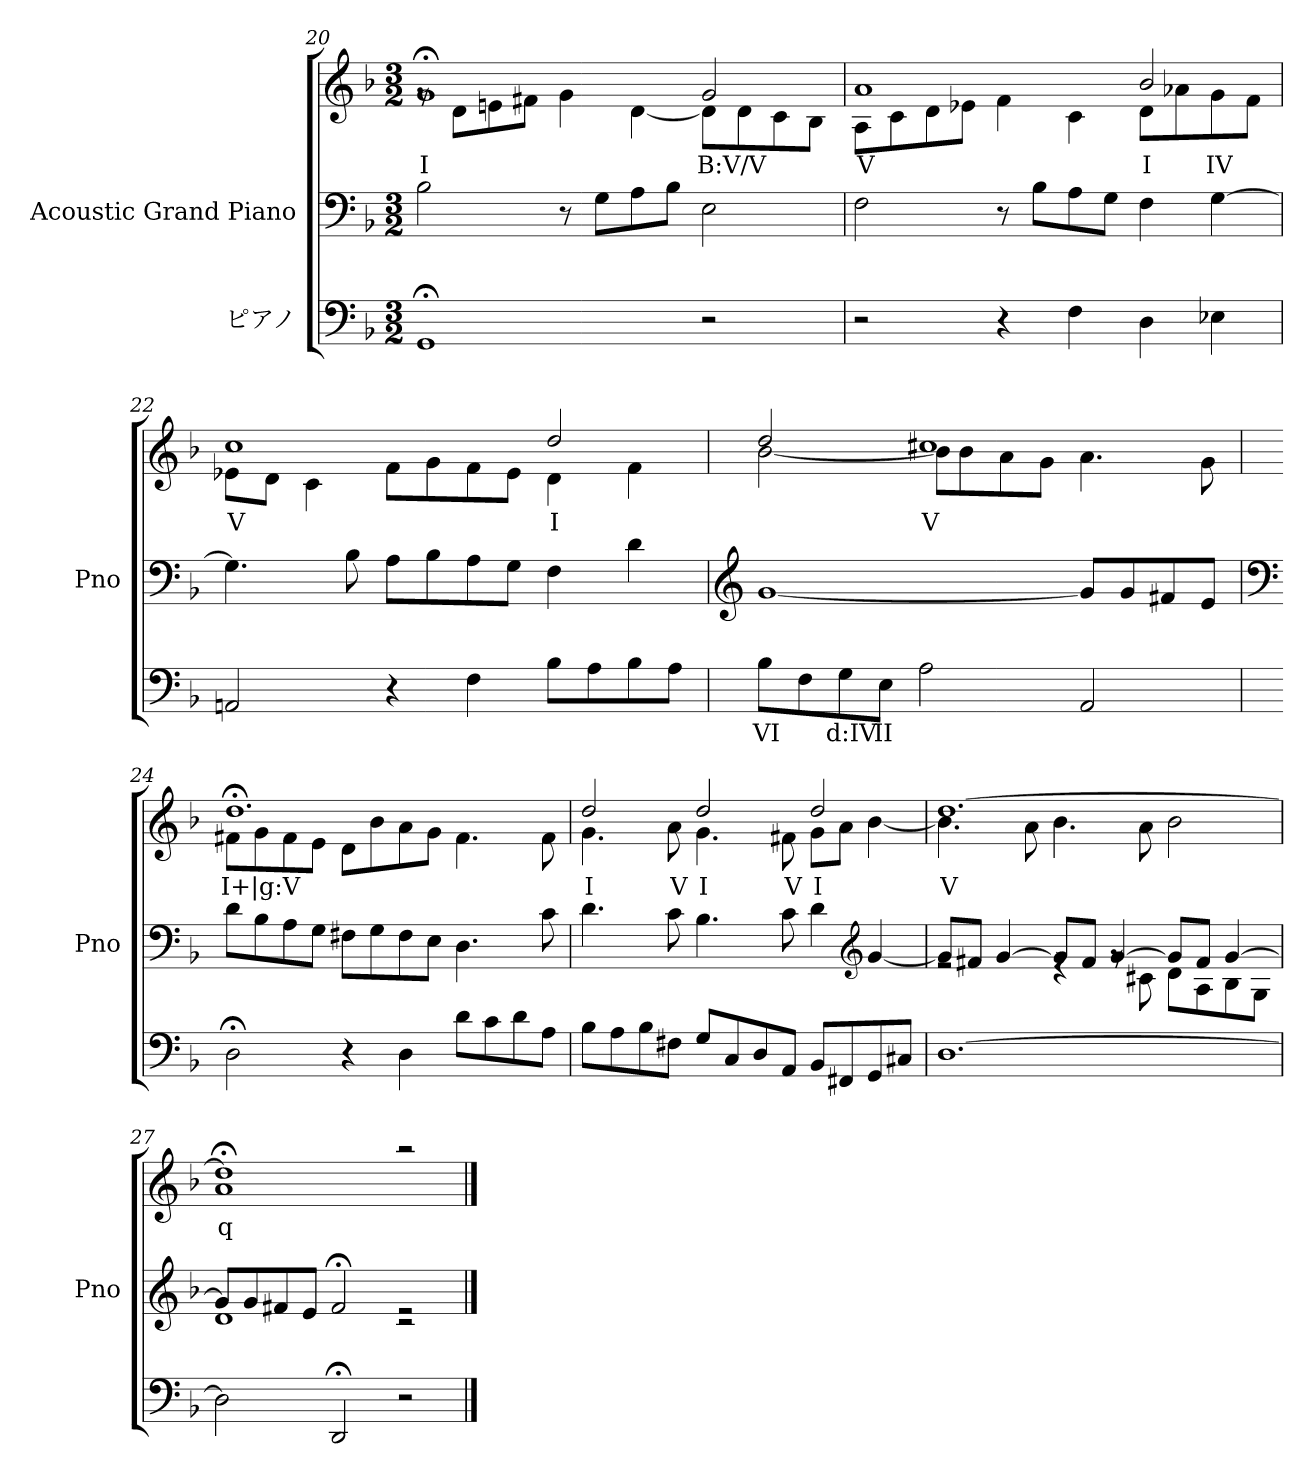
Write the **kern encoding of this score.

**kern	**text	**kern	**kern	**text
*part2	*part2	*part1	*part1	*part1
*staff3	*staff3	*staff2	*staff1	*staff1
*I"ピアノ	*	*I"Acoustic Grand Piano	*	*
*	*	*I'Pno	*	*
!!LO:LB:g=z
*clefF4	*	*clefF4	*clefG2	*
*k[b-]	*	*k[b-]	*k[b-]	*
*F:	*	*F:	*F:	*
*M3/2	*	*M3/2	*M3/2	*
=20	=20	=20	=20	=20
*	*	*	*^	*
!	!	!	!	!	!LO:LY:b
1GG;	.	2B-\	1g;<	8rg	I
.	.	.	.	8d\L	.
.	.	.	.	8en\	.
.	.	.	.	8f#X\J	.
.	.	8r	.	4g\	.
.	.	8G\L	.	.	.
.	.	8A\	.	[<4d\	.
.	.	8B-\J	.	.	.
!	!	!	!	!	!LO:LY:b
2r	.	2E\	2g/	8d\L]	B:V/V
.	.	.	.	8d\	.
.	.	.	.	8c\	.
.	.	.	.	8B-\J	.
=21	=21	=21	=21	=21	=21
!	!	!	!	!	!LO:LY:b
2r	.	2F\	1a	8A\L	V
.	.	.	.	8c\	.
.	.	.	.	8d\	.
.	.	.	.	8e-X\J	.
4r	.	8r	.	4f\	.
.	.	8B-\L	.	.	.
4F\	.	8A\	.	4c\	.
.	.	8G\J	.	.	.
!	!	!	!	!	!LO:LY:b
4D\	.	4F\	2b-/	8d\L	I
.	.	.	.	8a-X\	.
!	!	!	!	!	!LO:LY:b
4E-X\	.	[4G\	.	8g\	IV
.	.	.	.	8f\J	.
=22	=22	=22	=22	=22	=22
!	!	!	!	!	!LO:LY:b
2AAn/	.	4.G\]	1cc	8e-X\L	V
.	.	.	.	8d\J	.
.	.	.	.	4c\	.
.	.	8B-\	.	.	.
4r	.	8A\L	.	8f\L	.
.	.	8B-\	.	8g\	.
4F\	.	8A\	.	8f\	.
.	.	8G\J	.	8e-\J	.
!	!	!	!	!	!LO:LY:b
8B-\L	.	4F\	2dd/	4d\	I
8A\	.	.	.	.	.
8B-\	.	4d\	.	4f\	.
8A\J	.	.	.	.	.
=23	=23	=23	=23	=23	=23
*	*	*clefG2	*	*	*
!	!LO:LY:b	!	!	!	!
8B-\L	VI	[1g	2dd/	[<2b-\	.
8F\	.	.	.	.	.
!	!LO:LY:b	!	!	!	!
8G\	d:IV	.	.	.	.
!	!LO:LY:b	!	!	!	!
8E\J	II	.	.	.	.
!	!	!	!	!	!LO:LY:b
2A\	.	.	1cc#X	8b-\L]	V
.	.	.	.	8b-\	.
.	.	.	.	8a\	.
.	.	.	.	8g\J	.
2AA/	.	8g/L]	.	4.a\	.
.	.	8g/	.	.	.
.	.	8f#X/	.	.	.
.	.	8e/J	.	8g\	.
!!LO:PB:g=z	!!
=24	=24	=24	=24	=24	=24
*	*	*clefF4	*	*	*
!	!	!	!	!	!LO:LY:b
2D;<\	.	8d\L	1.dd;<	8f#X\L	I+|g:V
.	.	8B-\	.	8g\	.
.	.	8A\	.	8f#\	.
.	.	8G\J	.	8e\J	.
4r	.	8F#X\L	.	8d\L	.
.	.	8G\	.	8b-\	.
4D\	.	8F#\	.	8a\	.
.	.	8E\J	.	8g\J	.
8d\L	.	4.D\	.	4.f#\	.
8c\	.	.	.	.	.
8d\	.	.	.	.	.
8A\J	.	8c\	.	8f#\	.
=25	=25	=25	=25	=25	=25
!	!	!	!	!	!LO:LY:b
8B-\L	.	4.d\	2dd/	4.g\	I
8A\	.	.	.	.	.
8B-\	.	.	.	.	.
!	!	!	!	!	!LO:LY:b
8F#X\J	.	8c\	.	8a\	V
!	!	!	!	!	!LO:LY:b
8G/L	.	4.B-\	2dd/	4.g\	I
8C/	.	.	.	.	.
8D/	.	.	.	.	.
!	!	!	!	!	!LO:LY:b
8AA/J	.	8c\	.	8f#X\	V
!	!	!	!	!	!LO:LY:b
8BB-/L	.	4d\	2dd/	8g\L	I
8FF#X/	.	.	.	8a\J	.
*	*	*clefG2	*	*	*
8GG/	.	[4g/	.	[<4b-\	.
8C#X/J	.	.	.	.	.
=26	=26	=26	=26	=26	=26
*	*	*^	*	*	*
!	!	!	!	!	!	!LO:LY:b
[1.D	.	8g/L]	2re	[>1.dd	4.b-\]	V
.	.	8f#X/J	.	.	.	.
.	.	[>4g/	.	.	.	.
.	.	.	.	.	8a\	.
.	.	8g/L]	4re	.	4.b-\	.
.	.	8f#/J	.	.	.	.
.	.	[>4g/	8rg	.	.	.
.	.	.	8c#X\	.	8a\	.
.	.	8g/L]	8d\L	.	2b-\	.
.	.	8f#/J	8A\	.	.	.
.	.	[>4g/	8B-\	.	.	.
.	.	.	8G\J	.	.	.
=27	=27	=27	=27	=27	=27	=27
!	!	!	!	!	!	!LO:LY:b
2D\]	.	8g/L]	1d	1dd;<]	1a	q
.	.	8g/	.	.	.	.
.	.	8f#X/	.	.	.	.
.	.	8e/J	.	.	.	.
2DD;/	.	2f#;</	.	.	.	.
2r	.	2re	2rc	2raa	2ryy	.
*	*	*v	*v	*	*	*
*	*	*	*v	*v	*
==	==	==	==	==
*-	*-	*-	*-	*-
